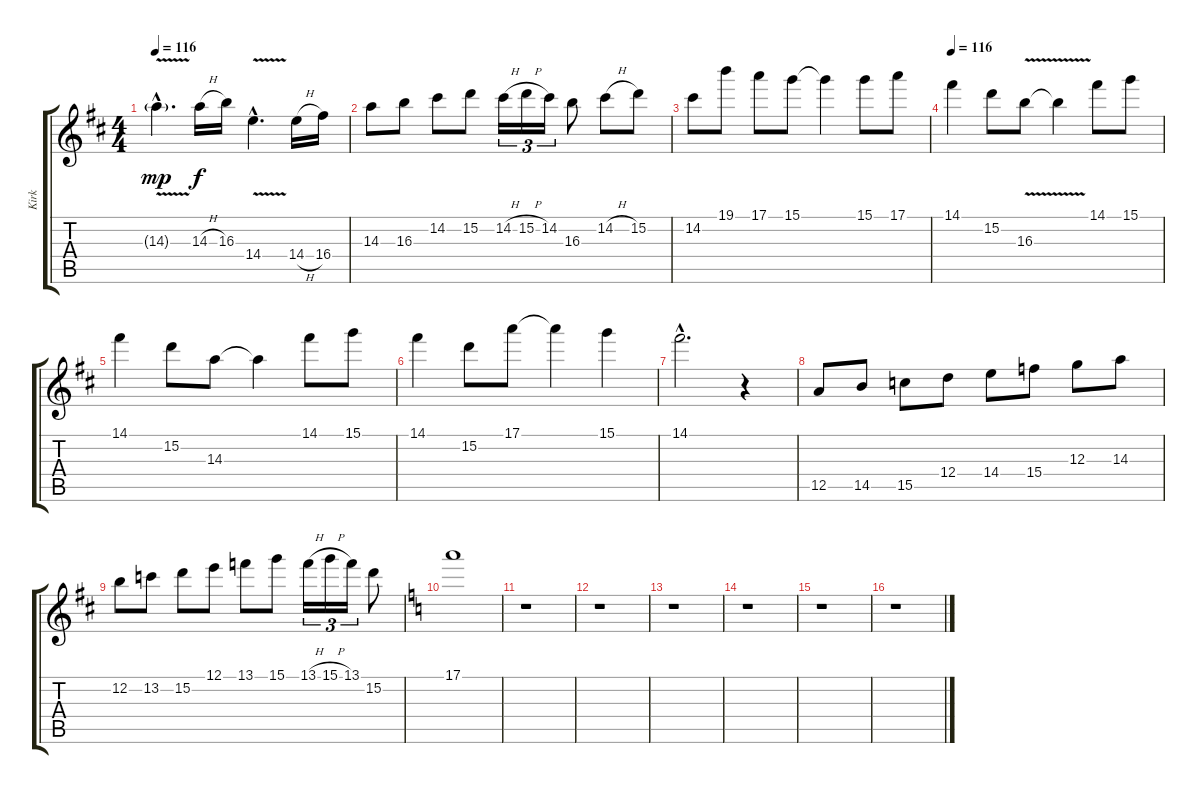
\track ("Kirk" "Kirk") {instrument distortionguitar}
\staff {score tabs}
\tuning (E4 B3 G3 D3 A2 E2) {hide}
\ts (4 4)
\tempo 116
\clef g2
\ks bminor
14.3{v g hac}.4{d dy mp} 14.3{h}.16{dy f} 16.3.16 14.4{v hac}.4{d} 14.4{h}.16 16.4.16 |
14.3.8 16.3.8 14.2.8 15.2.8 14.2{h}.16{tu (3 2)} 15.2{h}.16{tu (3 2)} 14.2.16{tu (3 2)} 16.3.8 14.2{h}.8 15.2.8 |
14.2.8 19.1.8 17.1.8 15.1.8 15.1{t}.4 15.1.8 17.1.8 |
\tempo 116
14.1.4 15.2.8 16.3{v}.8 16.3{t}.4 14.1.8 15.1.8 |
14.1.4 15.2.8 14.3.8 14.3{t}.4 14.1.8 15.1.8 |
14.1.4 15.2.8 17.1.8 17.1{t}.4 15.1.4 |
14.1{hac}.2{d} r.4 |
12.5.8 14.5.8 15.5.8 12.4.8 14.4.8 15.4.8 12.3.8 14.3.8 |
12.2.8 13.2.8 15.2.8 12.1.8 13.1.8 15.1.8 13.1{h}.16{tu (3 2)} 15.1{h}.16{tu (3 2)} 13.1.16{tu (3 2)} 15.2.8 |
\ks aminor
17.1.1 |
r.1 |
r.1 |
r.1 |
r.1 |
r.1 |
r.1
